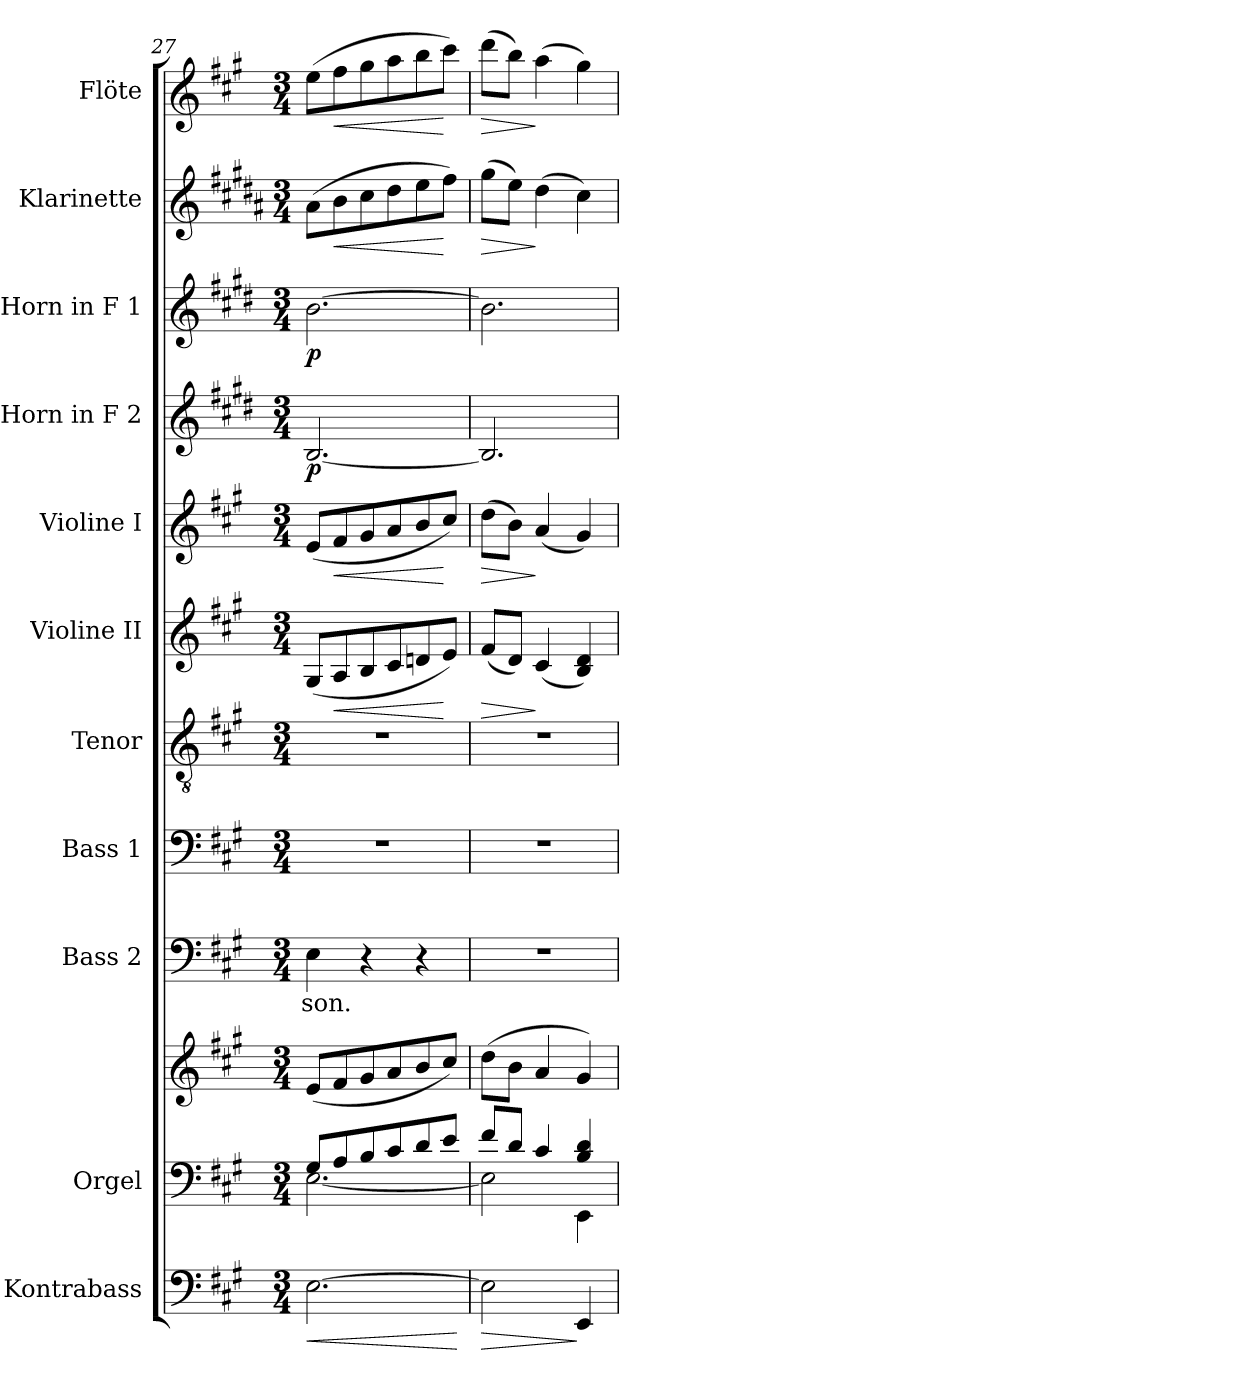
**kern	**dynam	**kern	**kern	**kern	**text	**kern	**kern	**kern	**dynam	**kern	**dynam	**kern	**dynam	**kern	**dynam	**kern	**dynam	**kern	**dynam
*part11	*part11	*part10	*part10	*part9	*part9	*part8	*part7	*part6	*part6	*part5	*part5	*part4	*part4	*part3	*part3	*part2	*part2	*part1	*part1
*staff12	*staff12	*staff11	*staff10	*staff9	*staff9	*staff8	*staff7	*staff6	*staff6	*staff5	*staff5	*staff4	*staff4	*staff3	*staff3	*staff2	*staff2	*staff1	*staff1
*I"Kontrabass	*	*I"Orgel	*	*I"Bass 2	*	*I"Bass 1	*I"Tenor	*I"Violine II	*	*I"Violine I	*	*I"Horn in F 2	*	*I"Horn in F 1	*	*I"Klarinette	*	*I"Flöte	*
*I'Kb.	*	*I'Org.	*	*I'B2.	*	*I'B1.	*I'T.	*I'Vl. II	*	*I'Vl. I	*	*	*	*	*	*I'Kl.	*	*I'Fl.	*
*clefF4	*	*clefF4	*clefG2	*clefF4	*	*clefF4	*clefGv2	*clefG2	*	*clefG2	*	*clefG2	*	*clefG2	*	*clefG2	*	*clefG2	*
*ITrd7c12	*	*	*	*	*	*	*	*	*	*	*	*ITrd4c7	*	*ITrd4c7	*	*ITrd1c2	*	*	*
*k[f#c#g#]	*	*k[f#c#g#]	*k[f#c#g#]	*k[f#c#g#]	*	*k[f#c#g#]	*k[f#c#g#]	*k[f#c#g#]	*	*k[f#c#g#]	*	*k[f#c#g#]	*	*k[f#c#g#]	*	*k[f#c#g#]	*	*k[f#c#g#]	*
*A:	*	*A:	*A:	*A:	*	*A:	*A:	*A:	*	*A:	*	*A:	*	*A:	*	*A:	*	*A:	*
*M3/4	*	*M3/4	*M3/4	*M3/4	*	*M3/4	*M3/4	*M3/4	*	*M3/4	*	*M3/4	*	*M3/4	*	*M3/4	*	*M3/4	*
=27	=27	=27	=27	=27	=27	=27	=27	=27	=27	=27	=27	=27	=27	=27	=27	=27	=27	=27	=27
!	!LO:HP:b	!	!	!	!LO:LY:b	!	!	!	!	!	!	!	!LO:DY:b	!	!LO:DY:b	!	!	!	!
*	*	*^	*	*	*	*	*	*	*	*	*	*	*	*	*	*	*	*	*
[2.EE\	<	8G#/L	[<2.E\	(<8e/L	4E\	-son.	2.r	2.r	(<8G#/L	.	(<8e/L	.	[2.E/	p	[2.e\	p	(>8g#\L	.	(>8ee\L	.
!	!	!	!	!	!	!	!	!	!	!LO:HP:b	!	!LO:HP:b	!	!	!	!	!	!LO:HP:b	!	!LO:HP:b
.	.	8A/	.	8f#/	.	.	.	.	8A/	<	8f#/	<	.	.	.	.	8a\	<	8ff#\	<
.	.	8B/	.	8g#/	4r	.	.	.	8B/	.	8g#/	.	.	.	.	.	8b\	.	8gg#\	.
.	.	8c#/	.	8a/	.	.	.	.	8c#/	.	8a/	.	.	.	.	.	8cc#\	.	8aa\	.
.	.	8d/	.	8b/	4r	.	.	.	8dn/	.	8b/	.	.	.	.	.	8dd\	.	8bb\	.
.	.	8e/J	.	8cc#/J)	.	.	.	.	8e/J)	[	8cc#/J)	[	.	.	.	.	8ee\J)	[	8ccc#\J)	[
*	*	*v	*v	*	*	*	*	*	*	*	*	*	*	*	*	*	*	*	*	*
.	[	.	.	.	.	.	.	.	.	.	.	.	.	.	.	.	.	.	.
=28	=28	=28	=28	=28	=28	=28	=28	=28	=28	=28	=28	=28	=28	=28	=28	=28	=28	=28	=28
!	!LO:HP:b	!	!	!	!	!	!	!	!LO:HP:b	!	!LO:HP:b	!	!	!	!	!	!LO:HP:b	!	!LO:HP:b
*	*	*^	*	*	*	*	*	*	*	*	*	*	*	*	*	*	*	*	*
2EE\]	>	8f#/L	2E\]	(>8dd\L	2.r	.	2.r	2.r	(<8f#/L	>	(>8dd\L	>	2.E/]	.	2.e\]	.	(>8ff#\L	>	(>8ddd\L	>
.	.	8d/J	.	8b\J	.	.	.	.	8d/J)	.	8b\J)	.	.	.	.	.	8dd\J)	.	8bb\J)	.
.	.	4c#/	.	4a/	.	.	.	.	(<4c#/	]	(<4a/	]	.	.	.	.	(>4cc#\	]	(>4aa\	]
4EEE/	]	4B/ 4d/	4EE\	4g#/)	.	.	.	.	4B/ 4d/)	.	4g#/)	.	.	.	.	.	4b\)	.	4gg#\)	.
*	*	*v	*v	*	*	*	*	*	*	*	*	*	*	*	*	*	*	*	*	*
=	=	=	=	=	=	=	=	=	=	=	=	=	=	=	=	=	=	=	=
*-	*-	*-	*-	*-	*-	*-	*-	*-	*-	*-	*-	*-	*-	*-	*-	*-	*-	*-	*-
